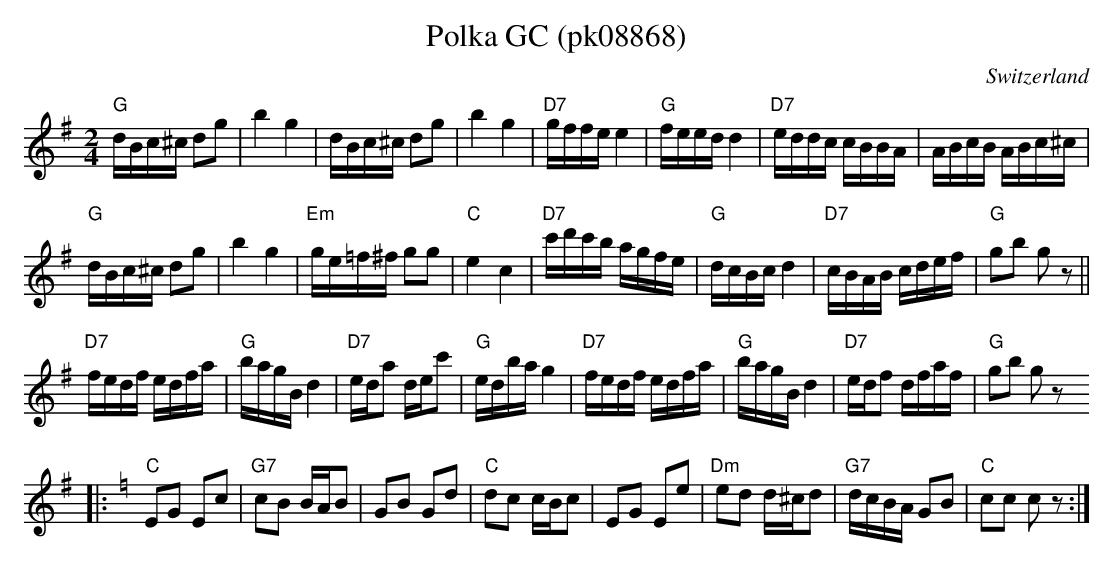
X:1
T: Polka GC (pk08868)
O:Switzerland
M:2/4
L:1/16
K:G major
"G"dBc^c d2g2 | b4g4 | dBc^c d2g2 | b4g4 | "D7"gffe e4 | "G"feed d4 | "D7"eddc cBBA | ABcB ABc^c |
"G"dBc^c d2g2 | b4g4 | "Em"ge=f^f g2g2 | "C"e4c4 | "D7"c'd'c'b agfe | "G"dcBc d4 | "D7"cBAB cdef | "G"g2b2 g2z2 ||
"D7"fedf edfa | "G"bagB d4 | "D7"eda2 dec'2 | "G"edba g4 | "D7"fedf edfa | "G"bagB d4 | "D7"edf2 dfaf | "G"g2b2 g2z2
|: [K:C] [L:1/8] "C"EG Ec | "G7"cB B/A/B | GB Gd | "C"dc c/B/c | EG Ee | "Dm"ed d/^c/d | "G7"d/c/B/A/ GB | "C"cc cz :|
